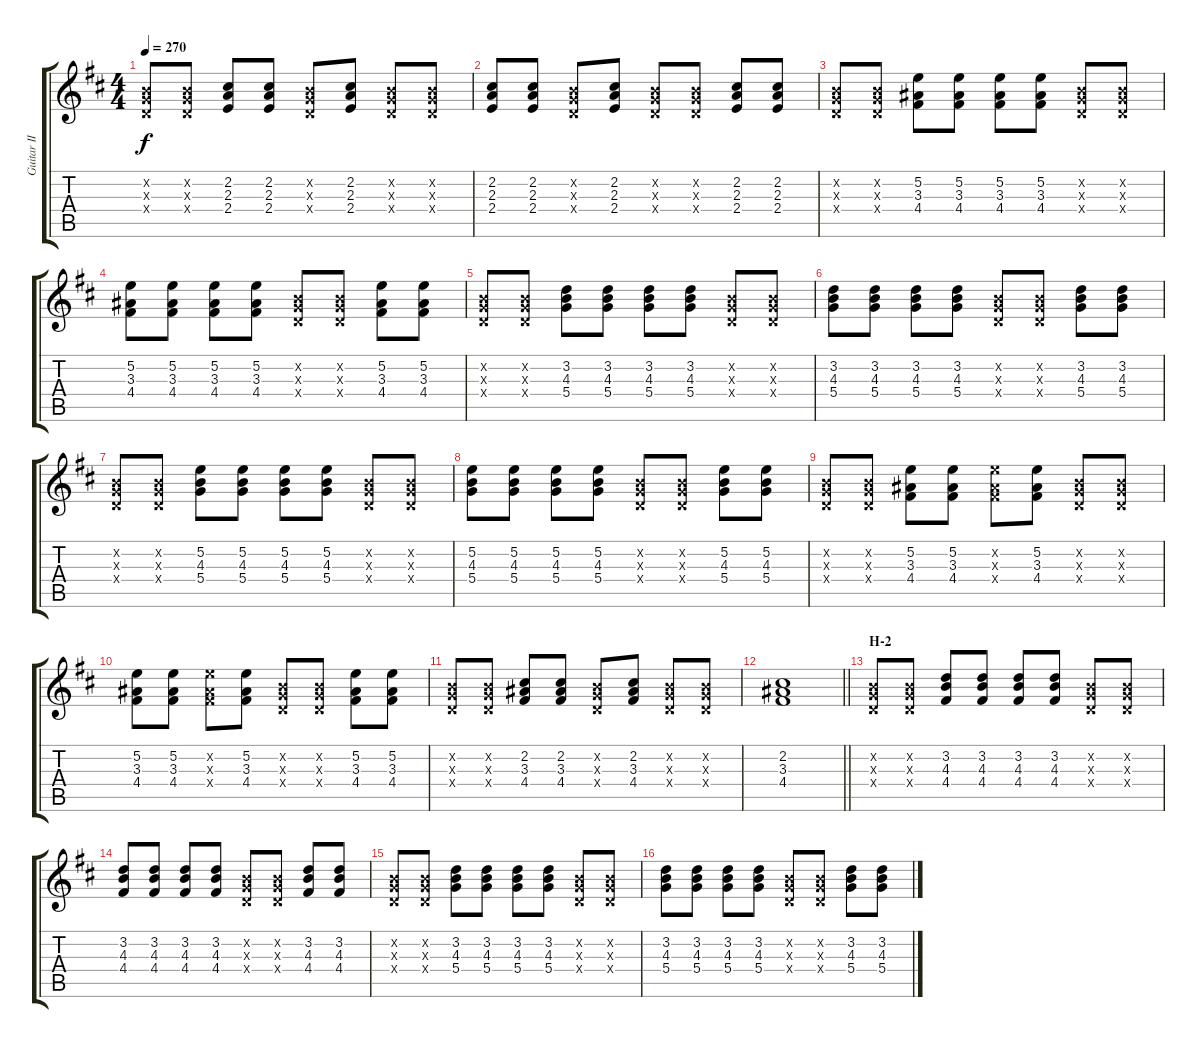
\track ("Guitar II" "Guitar II") {instrument overdrivenguitar}
\staff {score tabs}
\tuning (E4 B3 G3 D3 A2 E2) {hide}
\ts (4 4)
\tempo 270
\clef g2
\ks d
(0.2{x} 0.3{x} 0.4{x}).8{dy f} (0.2{x} 0.3{x} 0.4{x}).8 (2.2 2.3 2.4).8 (2.2 2.3 2.4).8 (0.2{x} 0.3{x} 0.4{x}).8 (2.2 2.3 2.4).8 (0.2{x} 0.3{x} 0.4{x}).8 (0.2{x} 0.3{x} 0.4{x}).8 |
(2.2 2.3 2.4).8 (2.2 2.3 2.4).8 (0.2{x} 0.3{x} 0.4{x}).8 (2.2 2.3 2.4).8 (0.2{x} 0.3{x} 0.4{x}).8 (0.2{x} 0.3{x} 0.4{x}).8 (2.2 2.3 2.4).8 (2.2 2.3 2.4).8 |
(0.2{x} 0.3{x} 0.4{x}).8 (0.2{x} 0.3{x} 0.4{x}).8 (5.2 3.3 4.4).8 (5.2 3.3 4.4).8 (5.2 3.3 4.4).8 (5.2 3.3 4.4).8 (0.2{x} 0.3{x} 0.4{x}).8 (0.2{x} 0.3{x} 0.4{x}).8 |
(5.2 3.3 4.4).8 (5.2 3.3 4.4).8 (5.2 3.3 4.4).8 (5.2 3.3 4.4).8 (0.2{x} 0.3{x} 0.4{x}).8 (0.2{x} 0.3{x} 0.4{x}).8 (5.2 3.3 4.4).8 (5.2 3.3 4.4).8 |
(0.2{x} 0.3{x} 0.4{x}).8 (0.2{x} 0.3{x} 0.4{x}).8 (3.2 4.3 5.4).8 (3.2 4.3 5.4).8 (3.2 4.3 5.4).8 (3.2 4.3 5.4).8 (0.2{x} 0.3{x} 0.4{x}).8 (0.2{x} 0.3{x} 0.4{x}).8 |
(3.2 4.3 5.4).8 (3.2 4.3 5.4).8 (3.2 4.3 5.4).8 (3.2 4.3 5.4).8 (0.2{x} 0.3{x} 0.4{x}).8 (0.2{x} 0.3{x} 0.4{x}).8 (3.2 4.3 5.4).8 (3.2 4.3 5.4).8 |
(0.2{x} 0.3{x} 0.4{x}).8 (0.2{x} 0.3{x} 0.4{x}).8 (5.2 4.3 5.4).8 (5.2 4.3 5.4).8 (5.2 4.3 5.4).8 (5.2 4.3 5.4).8 (0.2{x} 0.3{x} 0.4{x}).8 (0.2{x} 0.3{x} 0.4{x}).8 |
(5.2 4.3 5.4).8 (5.2 4.3 5.4).8 (5.2 4.3 5.4).8 (5.2 4.3 5.4).8 (0.2{x} 0.3{x} 0.4{x}).8 (0.2{x} 0.3{x} 0.4{x}).8 (5.2 4.3 5.4).8 (5.2 4.3 5.4).8 |
(0.2{x} 0.3{x} 0.4{x}).8 (0.2{x} 0.3{x} 0.4{x}).8 (5.2 3.3 4.4).8 (5.2 3.3 4.4).8 (5.2{x} 3.3{x} 4.4{x}).8 (5.2 3.3 4.4).8 (0.2{x} 0.3{x} 0.4{x}).8 (0.2{x} 0.3{x} 0.4{x}).8 |
(5.2 3.3 4.4).8 (5.2 3.3 4.4).8 (5.2{x} 3.3{x} 4.4{x}).8 (5.2 3.3 4.4).8 (0.2{x} 0.3{x} 0.4{x}).8 (0.2{x} 0.3{x} 0.4{x}).8 (5.2 3.3 4.4).8 (5.2 3.3 4.4).8 |
(0.2{x} 0.3{x} 0.4{x}).8 (0.2{x} 0.3{x} 0.4{x}).8 (2.2 3.3 4.4).8 (2.2 3.3 4.4).8 (0.2{x} 0.3{x} 0.4{x}).8 (2.2 3.3 4.4).8 (0.2{x} 0.3{x} 0.4{x}).8 (0.2{x} 0.3{x} 0.4{x}).8 |
\barLineRight lightlight
(2.2 3.3 4.4).1 |
\section ("" "H-2")
(0.2{x} 0.3{x} 0.4{x}).8 (0.2{x} 0.3{x} 0.4{x}).8 (3.2 4.3 4.4).8 (3.2 4.3 4.4).8 (3.2 4.3 4.4).8 (3.2 4.3 4.4).8 (0.2{x} 0.3{x} 0.4{x}).8 (0.2{x} 0.3{x} 0.4{x}).8 |
(3.2 4.3 4.4).8 (3.2 4.3 4.4).8 (3.2 4.3 4.4).8 (3.2 4.3 4.4).8 (0.2{x} 0.3{x} 0.4{x}).8 (0.2{x} 0.3{x} 0.4{x}).8 (3.2 4.3 4.4).8 (3.2 4.3 4.4).8 |
(0.2{x} 0.3{x} 0.4{x}).8 (0.2{x} 0.3{x} 0.4{x}).8 (3.2 4.3 5.4).8 (3.2 4.3 5.4).8 (3.2 4.3 5.4).8 (3.2 4.3 5.4).8 (0.2{x} 0.3{x} 0.4{x}).8 (0.2{x} 0.3{x} 0.4{x}).8 |
(3.2 4.3 5.4).8 (3.2 4.3 5.4).8 (3.2 4.3 5.4).8 (3.2 4.3 5.4).8 (0.2{x} 0.3{x} 0.4{x}).8 (0.2{x} 0.3{x} 0.4{x}).8 (3.2 4.3 5.4).8 (3.2 4.3 5.4).8
